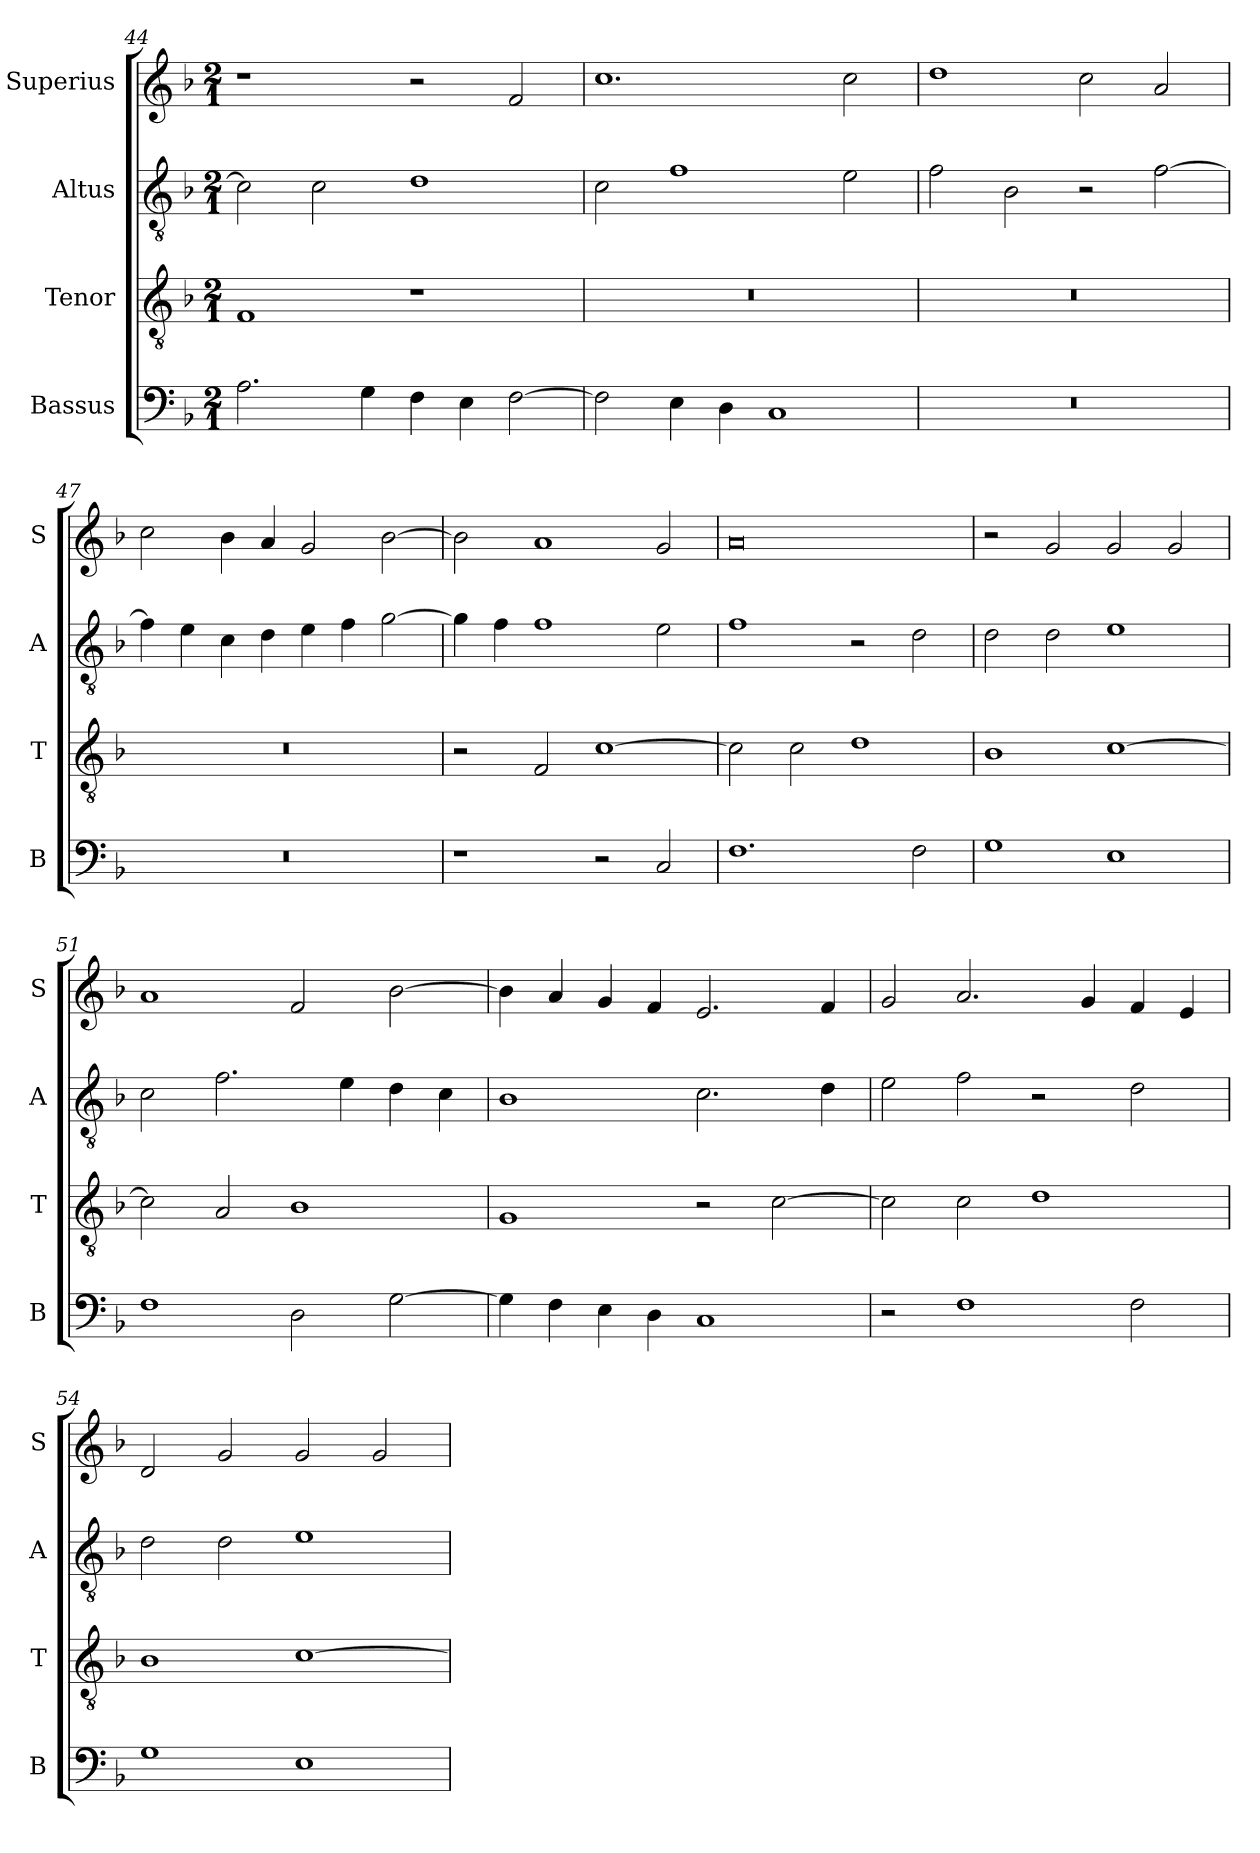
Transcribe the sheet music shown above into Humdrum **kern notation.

**kern	**kern	**kern	**kern
*part4	*part3	*part2	*part1
*staff4	*staff3	*staff2	*staff1
*I"Bassus	*I"Tenor	*I"Altus	*I"Superius
*I'B	*I'T	*I'A	*I'S
*clefF4	*clefGv2	*clefGv2	*clefG2
*k[b-]	*k[b-]	*k[b-]	*k[b-]
*F:	*F:	*F:	*F:
*M2/1	*M2/1	*M2/1	*M2/1
=44	=44	=44	=44
2.A	1F	2c]	1r
.	.	2c	.
4G	.	.	.
4F	1r	1d	2r
4E	.	.	.
[2F	.	.	2f
=45	=45	=45	=45
2F]	0r	2c	1.cc
4E	.	1f	.
4D	.	.	.
1C	.	.	.
.	.	2e	2cc
=46	=46	=46	=46
0r	0r	2f	1dd
.	.	2B-	.
.	.	2r	2cc
.	.	[2f	2a
=47	=47	=47	=47
0r	0r	4f]	2cc
.	.	4e	.
.	.	4c	4b-
.	.	4d	4a
.	.	4e	2g
.	.	4f	.
.	.	[2g	[2b-
=48	=48	=48	=48
1r	2r	4g]	2b-]
.	.	4f	.
.	2F	1f	1a
2r	[1c	.	.
2C	.	2e	2g
=49	=49	=49	=49
1.F	2c]	1f	0a
.	2c	.	.
.	1d	2r	.
2F	.	2d	.
=50	=50	=50	=50
1G	1B-	2d	2r
.	.	2d	2g
1E	[1c	1e	2g
.	.	.	2g
=51	=51	=51	=51
1F	2c]	2c	1a
.	2A	2.f	.
2D	1B-	.	2f
.	.	4e	.
[2G	.	4d	[2b-
.	.	4c	.
=52	=52	=52	=52
4G]	1G	1B-	4b-]
4F	.	.	4a
4E	.	.	4g
4D	.	.	4f
1C	2r	2.c	2.e
.	[2c	.	.
.	.	4d	4f
=53	=53	=53	=53
2r	2c]	2e	2g
1F	2c	2f	2.a
.	1d	2r	.
.	.	.	4g
2F	.	2d	4f
.	.	.	4e
=54	=54	=54	=54
1G	1B-	2d	2d
.	.	2d	2g
1E	[1c	1e	2g
.	.	.	2g
=	=	=	=
*-	*-	*-	*-
